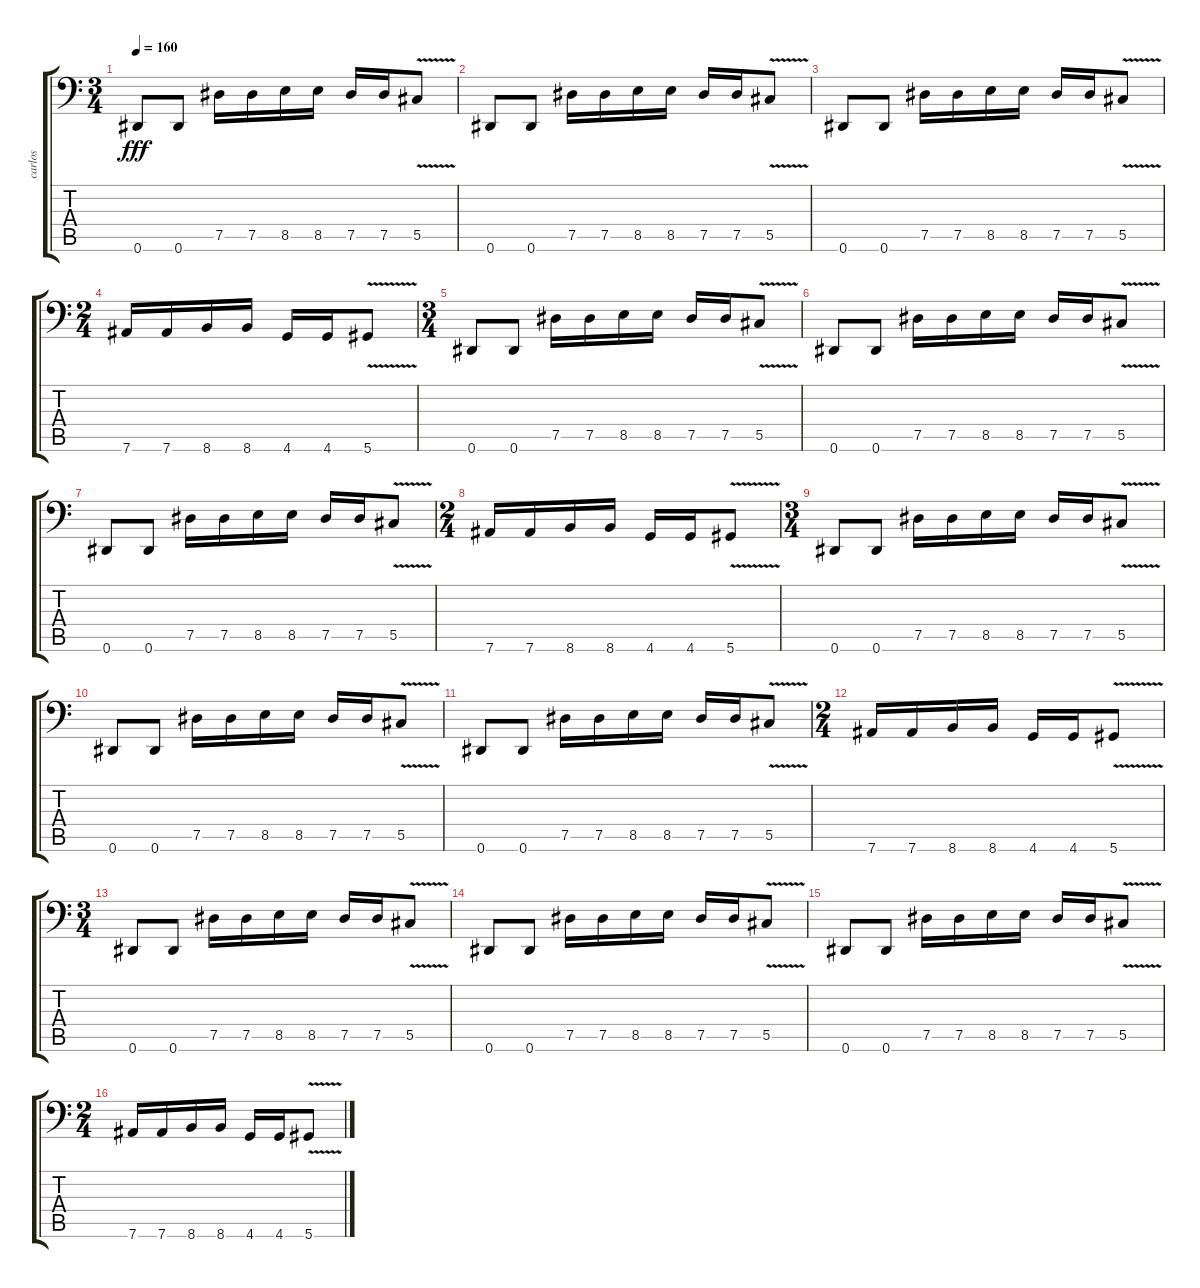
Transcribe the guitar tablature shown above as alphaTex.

\track ("carlos" "carlos") {instrument electricbassfinger}
\staff {score tabs}
\tuning (Eb3 Bb2 Gb2 Db2 Ab1 Eb1) {hide}
\ts (3 4)
\tempo 160
\clef f4
\ks c
0.6.8{dy fff} 0.6.8 7.5.16 7.5.16 8.5.16 8.5.16 7.5.16 7.5.16 5.5{v}.8 |
0.6.8 0.6.8 7.5.16 7.5.16 8.5.16 8.5.16 7.5.16 7.5.16 5.5{v}.8 |
0.6.8 0.6.8 7.5.16 7.5.16 8.5.16 8.5.16 7.5.16 7.5.16 5.5{v}.8 |
\ts (2 4)
7.6.16 7.6.16 8.6.16 8.6.16 4.6.16 4.6.16 5.6{v}.8 |
\ts (3 4)
0.6.8 0.6.8 7.5.16 7.5.16 8.5.16 8.5.16 7.5.16 7.5.16 5.5{v}.8 |
0.6.8 0.6.8 7.5.16 7.5.16 8.5.16 8.5.16 7.5.16 7.5.16 5.5{v}.8 |
0.6.8 0.6.8 7.5.16 7.5.16 8.5.16 8.5.16 7.5.16 7.5.16 5.5{v}.8 |
\ts (2 4)
7.6.16 7.6.16 8.6.16 8.6.16 4.6.16 4.6.16 5.6{v}.8 |
\ts (3 4)
0.6.8 0.6.8 7.5.16 7.5.16 8.5.16 8.5.16 7.5.16 7.5.16 5.5{v}.8 |
0.6.8 0.6.8 7.5.16 7.5.16 8.5.16 8.5.16 7.5.16 7.5.16 5.5{v}.8 |
0.6.8 0.6.8 7.5.16 7.5.16 8.5.16 8.5.16 7.5.16 7.5.16 5.5{v}.8 |
\ts (2 4)
7.6.16 7.6.16 8.6.16 8.6.16 4.6.16 4.6.16 5.6{v}.8 |
\ts (3 4)
0.6.8 0.6.8 7.5.16 7.5.16 8.5.16 8.5.16 7.5.16 7.5.16 5.5{v}.8 |
0.6.8 0.6.8 7.5.16 7.5.16 8.5.16 8.5.16 7.5.16 7.5.16 5.5{v}.8 |
0.6.8 0.6.8 7.5.16 7.5.16 8.5.16 8.5.16 7.5.16 7.5.16 5.5{v}.8 |
\ts (2 4)
7.6.16 7.6.16 8.6.16 8.6.16 4.6.16 4.6.16 5.6{v}.8
